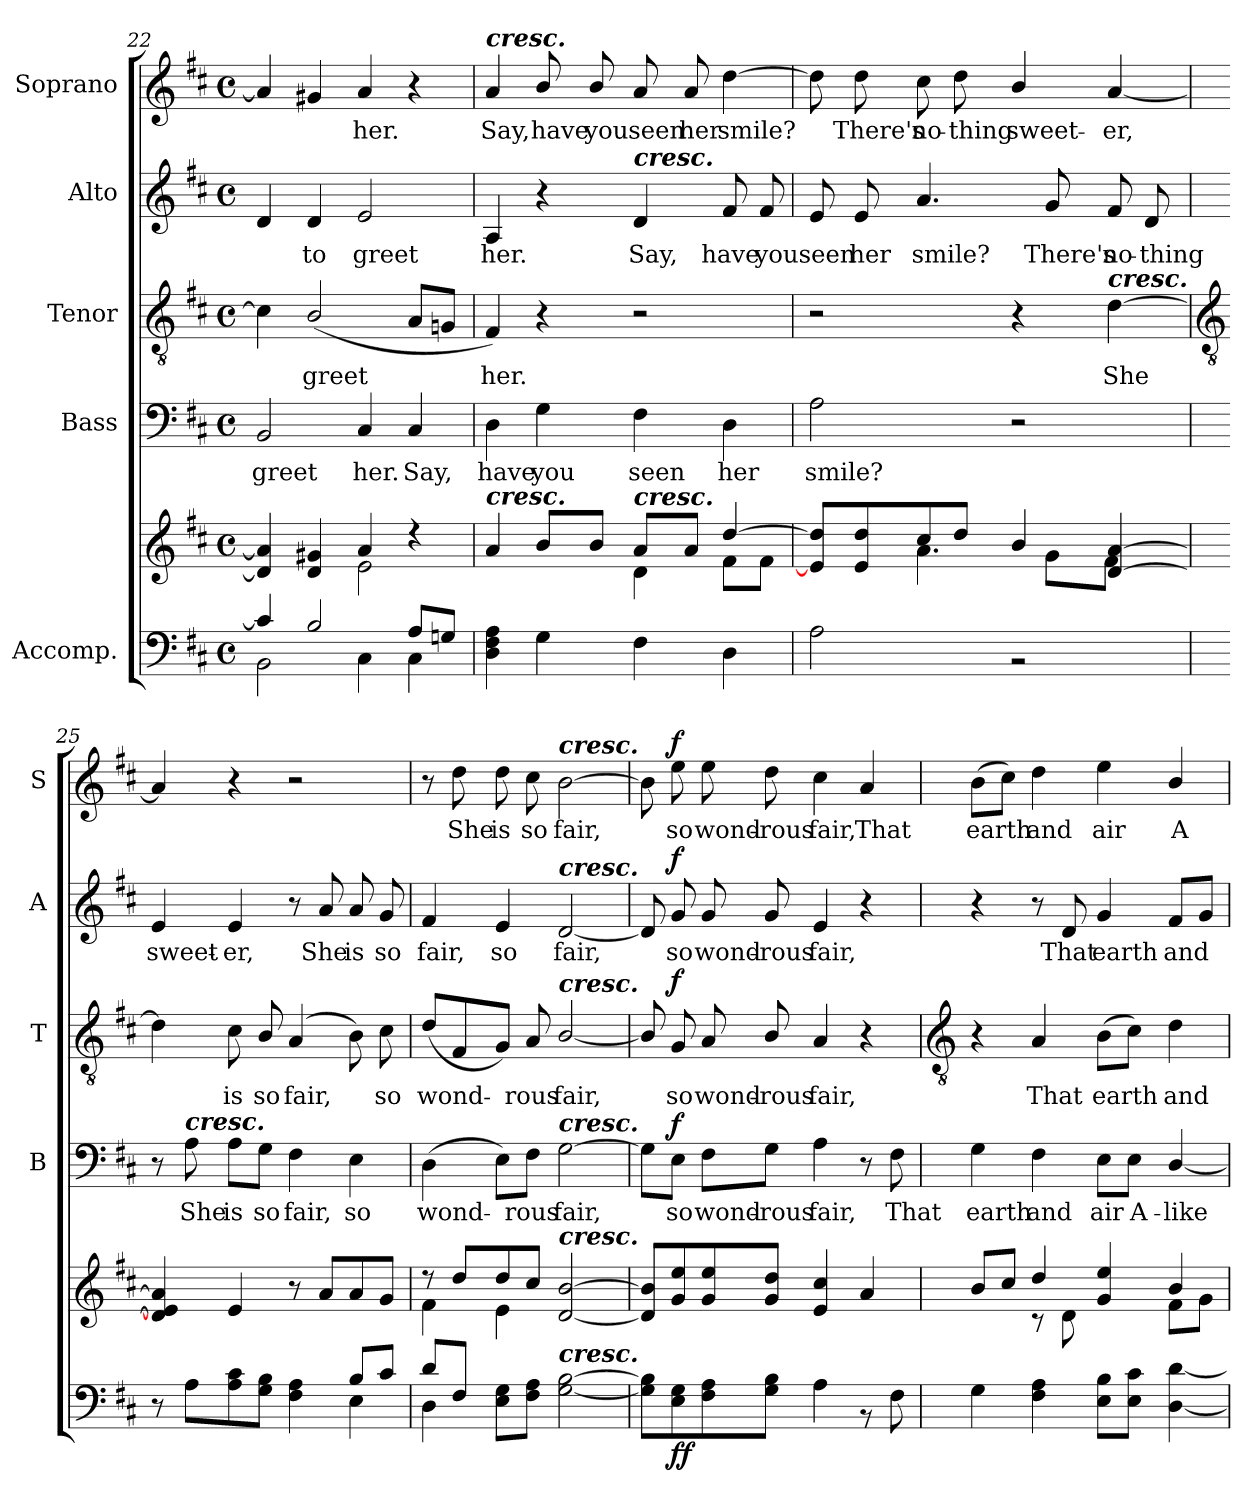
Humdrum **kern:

**kern	**kern	**dynam	**kern	**text	**dynam	**kern	**text	**dynam	**kern	**text	**dynam	**kern	**text	**dynam
*part5	*part5	*part5	*part4	*part4	*part4	*part3	*part3	*part3	*part2	*part2	*part2	*part1	*part1	*part1
*staff6	*staff5	*staff5/6	*staff4	*staff4	*staff4	*staff3	*staff3	*staff3	*staff2	*staff2	*staff2	*staff1	*staff1	*staff1
*I"Accomp.	*	*	*I"Bass	*	*	*I"Tenor	*	*	*I"Alto	*	*	*I"Soprano	*	*
*	*	*	*I'B	*	*	*I'T	*	*	*I'A	*	*	*I'S	*	*
!!LO:LB:g=z
*clefF4	*clefG2	*	*clefF4	*	*	*clefGv2	*	*	*clefG2	*	*	*clefG2	*	*
*k[f#c#]	*k[f#c#]	*	*k[f#c#]	*	*	*k[f#c#]	*	*	*k[f#c#]	*	*	*k[f#c#]	*	*
*D:	*D:	*	*D:	*	*	*D:	*	*	*D:	*	*	*D:	*	*
*M4/4	*M4/4	*	*M4/4	*	*	*M4/4	*	*	*M4/4	*	*	*M4/4	*	*
*met(c)	*met(c)	*	*met(c)	*	*	*met(c)	*	*	*met(c)	*	*	*met(c)	*	*
=22	=22	=22	=22	=22	=22	=22	=22	=22	=22	=22	=22	=22	=22	=22
*^	*^	*	*	*	*	*	*	*	*	*	*	*	*	*
!	!	!	!	!	!	!LO:LY:b	!	!	!	!	!	!	!	!	!	!
4c#/]	2BB\	4d/] 4a/]	2ryy	.	2BB	greet	.	4c#]	.	.	4d	.	.	4a]	.	.
!	!	!	!	!	!	!	!	!	!LO:LY:b	!	!	!LO:LY:b	!	!	!	!
2B/	.	4d/ 4g#X/	.	.	.	.	.	(<2B/	greet	.	4d	to	.	4g#X	.	.
!	!	!	!	!	!	!LO:LY:b	!	!	!	!	!	!LO:LY:b	!	!	!LO:LY:b	!
.	4C#\	4a/	2e\	.	4C#	her.	.	.	.	.	2e	greet	.	4a	her.	.
!	!	!	!	!	!	!LO:LY:b	!	!	!	!	!	!	!	!	!	!
8A/L	4C#\	4r	.	.	4C#	Say,	.	8AL	.	.	.	.	.	4r	.	.
8Gn/J	.	.	.	.	.	.	.	8GnJ	.	.	.	.	.	.	.	.
=23	=23	=23	=23	=23	=23	=23	=23	=23	=23	=23	=23	=23	=23	=23	=23	=23
!	!	!	!	!	!	!	!	!	!	!	!	!	!	!LO:TX:a:Bi:t=cresc.	!	!
!	!	!LO:TX:a:Bi:t=cresc.	!	!	!	!	!	!	!	!	!	!	!	!	!	!
!	!	!	!	!	!	!LO:LY:b	!	!	!LO:LY:b	!	!	!LO:LY:b	!	!	!LO:LY:b	!
1ryy	4D\ 4F#\ 4A\	4a/	2ryy	.	4D	have	.	4F#)	her.	.	4A	her.	.	4a	Say,	.
!	!	!	!	!	!	!LO:LY:b	!	!	!	!	!	!	!	!	!LO:LY:b	!
.	4G\	8b/L	.	.	4G	you	.	4r	.	.	4r	.	.	8b/	have	.
!	!	!	!	!	!	!	!	!	!	!	!	!	!	!	!LO:LY:b	!
.	.	8b/J	.	.	.	.	.	.	.	.	.	.	.	8b/	you	.
!	!	!	!	!	!	!	!	!	!	!	!LO:TX:a:Bi:t=cresc.	!	!	!	!	!
!	!	!LO:TX:a:Bi:t=cresc.	!	!	!	!	!	!	!	!	!	!	!	!	!	!
!	!	!	!	!	!	!LO:LY:b	!	!	!	!	!	!LO:LY:b	!	!	!LO:LY:b	!
.	4F#\	8a/L	4d\	.	4F#	seen	.	2r	.	.	4d	Say,	.	8a	seen	.
!	!	!	!	!	!	!	!	!	!	!	!	!	!	!	!LO:LY:b	!
.	.	8a/J	.	.	.	.	.	.	.	.	.	.	.	8a	her	.
!	!	!	!	!	!	!LO:LY:b	!	!	!	!	!	!LO:LY:b	!	!	!LO:LY:b	!
.	4D\	[4dd/	8f#\L	.	4D	her	.	.	.	.	8f#	have	.	[4dd	smile?	.
!	!	!	!	!	!	!	!	!	!	!	!	!LO:LY:b	!	!	!	!
.	.	.	8f#\J	.	.	.	.	.	.	.	8f#	you	.	.	.	.
=24	=24	=24	=24	=24	=24	=24	=24	=24	=24	=24	=24	=24	=24	=24	=24	=24
!	!	!	!	!	!	!LO:LY:b	!	!	!	!	!	!LO:LY:b	!	!	!	!
1ryy	2A\	8e/] 8dd/]L	4ryy	.	2A	smile?	.	2r	.	.	8e	seen	.	8dd]	.	.
!	!	!	!	!	!	!	!	!	!	!	!	!LO:LY:b	!	!	!LO:LY:b	!
.	.	8e/ 8dd/	.	.	.	.	.	.	.	.	8e	her	.	8dd	There's	.
!	!	!	!	!	!	!	!	!	!	!	!	!LO:LY:b	!	!	!LO:LY:b	!
.	.	8cc#/	4.a\	.	.	.	.	.	.	.	4.a	smile?	.	8cc#	no-	.
!	!	!	!	!	!	!	!	!	!	!	!	!	!	!	!LO:LY:b	!
.	.	8dd/J	.	.	.	.	.	.	.	.	.	.	.	8dd	-thing	.
!	!	!	!	!	!	!	!	!	!	!	!	!	!	!	!LO:LY:b	!
.	2r	4b/	.	.	2r	.	.	4r	.	.	.	.	.	4b/	sweet-	.
!	!	!	!	!	!	!	!	!	!	!	!	!LO:LY:b	!	!	!	!
.	.	.	8g\L	.	.	.	.	.	.	.	8g	There's	.	.	.	.
!	!	!	!	!	!	!	!	!LO:TX:a:Bi:t=cresc.	!	!	!	!	!	!	!	!
!	!	!	!	!	!	!	!	!	!LO:LY:b	!	!	!LO:LY:b	!	!	!LO:LY:b	!
.	.	[4d/ [4a/	8f#\J	.	.	.	.	[4d	She	.	8f#	no-	.	[4a	-er,	.
!	!	!	!	!	!	!	!	!	!	!	!	!LO:LY:b	!	!	!	!
.	.	.	8ryy	.	.	.	.	.	.	.	8d	-thing	.	.	.	.
!!LO:LB:g=z
=25	=25	=25	=25	=25	=25	=25	=25	=25	=25	=25	=25	=25	=25	=25	=25	=25
*	*	*	*	*	*	*	*	*clefGv2	*	*	*	*	*	*	*	*
!	!	!	!	!	!	!	!	!	!	!	!	!LO:LY:b	!	!	!	!
2.ryy	8r	4d/] 4e/] 4a/]	2ryy	.	8r	.	.	4d]	.	.	4e	sweet-	.	4a]	.	.
!	!	!	!	!	!LO:TX:a:Bi:t=cresc.	!	!	!	!	!	!	!	!	!	!	!
!	!	!	!	!	!	!LO:LY:b	!	!	!	!	!	!	!	!	!	!
.	8A\L	.	.	.	8A	She	.	.	.	.	.	.	.	.	.	.
!	!	!	!	!	!	!LO:LY:b	!	!	!LO:LY:b	!	!	!LO:LY:b	!	!	!	!
.	8A\ 8c#\	4e/	.	.	8A\L	is	.	8c#	is	.	4e	-er,	.	4r	.	.
!	!	!	!	!	!	!LO:LY:b	!	!	!LO:LY:b	!	!	!	!	!	!	!
.	8G\ 8B\J	.	.	.	8G\J	so	.	8B/	so	.	.	.	.	.	.	.
!	!	!	!	!	!	!LO:LY:b	!	!	!LO:LY:b	!	!	!	!	!	!	!
.	4F#\ 4A\	2ryy	8r	.	4F#	fair,	.	(<4A	fair,	.	8r	.	.	2r	.	.
!	!	!	!	!	!	!	!	!	!	!	!	!LO:LY:b	!	!	!	!
.	.	.	8a/L	.	.	.	.	.	.	.	8a	She	.	.	.	.
!	!	!	!	!	!	!LO:LY:b	!	!	!	!	!	!LO:LY:b	!	!	!	!
8B/L	4E\	.	8a/	.	4E	so	.	8B)	.	.	8a	is	.	.	.	.
!	!	!	!	!	!	!	!	!	!LO:LY:b	!	!	!LO:LY:b	!	!	!	!
8c#/J	.	.	8g/J	.	.	.	.	8c#	so	.	8g	so	.	.	.	.
=26	=26	=26	=26	=26	=26	=26	=26	=26	=26	=26	=26	=26	=26	=26	=26	=26
!	!	!	!	!	!	!LO:LY:b	!	!	!LO:LY:b	!	!	!LO:LY:b	!	!	!	!
8d/L	4D\	8r	4f#\	.	(>4D	wond-	.	(<8dL	wond-	.	4f#	fair,	.	8r	.	.
!	!	!	!	!	!	!	!	!	!	!	!	!	!	!	!LO:LY:b	!
8F#/J	.	8dd/L	.	.	.	.	.	8F#	.	.	.	.	.	8dd	She	.
!	!	!	!	!	!	!	!	!	!	!	!	!LO:LY:b	!	!	!LO:LY:b	!
2.ryy	8E\ 8G\L	8dd/	4e\	.	8E\L)	.	.	8GJ)	.	.	4e	so	.	8dd	is	.
!	!	!	!	!	!	!LO:LY:b	!	!	!LO:LY:b	!	!	!	!	!	!LO:LY:b	!
.	8F#\ 8A\J	8cc#/J	.	.	8F#\J	rous	.	8A	rous	.	.	.	.	8cc#	so	.
!	!	!	!	!	!	!	!	!	!	!	!	!	!	!LO:TX:a:Bi:t=cresc.	!	!
!	!	!	!	!	!	!	!	!	!	!	!LO:TX:a:Bi:t=cresc.	!	!	!	!	!
!	!	!	!	!	!	!	!	!LO:TX:a:Bi:t=cresc.	!	!	!	!	!	!	!	!
!	!	!	!	!	!LO:TX:a:Bi:t=cresc.	!	!	!	!	!	!	!	!	!	!	!
!	!	!LO:TX:a:Bi:t=cresc.	!	!	!	!	!	!	!	!	!	!	!	!	!	!
!	!LO:TX:a:Bi:t=cresc.	!	!	!	!	!	!	!	!	!	!	!	!	!	!	!
!	!	!	!	!	!	!LO:LY:b	!	!	!LO:LY:b	!	!	!LO:LY:b	!	!	!LO:LY:b	!
.	[2G\ [2B\	[2d/ [2b/	2ryy	.	[2G	fair,	.	[2B/	fair,	.	[2d	fair,	.	[2b	fair,	.
=27	=27	=27	=27	=27	=27	=27	=27	=27	=27	=27	=27	=27	=27	=27	=27	=27
1ryy	8G\] 8B\]L	8d/] 8b/]L	1ryy	.	8G\L]	.	.	8B/]	.	.	8d]	.	.	8b]	.	.
!	!	!	!	!LO:DY:b=2	!	!LO:LY:b	!	!	!LO:LY:b	!	!	!LO:LY:b	!	!	!LO:LY:b	!
!	!	!	!	!LO:DY:n=1:b	!	!	!LO:DY:b	!	!	!LO:DY:b	!	!	!LO:DY:b	!	!	!LO:DY:b
.	8E\ 8G\	8g/ 8ee/	.	f f	8E\J	so	f	8G	so	f	8g	so	f	8ee	so	f
!	!	!	!	!	!	!LO:LY:b	!	!	!LO:LY:b	!	!	!LO:LY:b	!	!	!LO:LY:b	!
.	8F#\ 8A\	8g/ 8ee/	.	.	8F#\L	wond-	.	8A	wond-	.	8g	wond-	.	8ee	wond-	.
!	!	!	!	!	!	!LO:LY:b	!	!	!LO:LY:b	!	!	!LO:LY:b	!	!	!LO:LY:b	!
.	8G\ 8B\J	8g/ 8dd/J	.	.	8G\J	-rous	.	8B/	-rous	.	8g	-rous	.	8dd	-rous	.
!	!	!	!	!	!	!LO:LY:b	!	!	!LO:LY:b	!	!	!LO:LY:b	!	!	!LO:LY:b	!
.	4A\	4e/ 4cc#/	.	.	4A	fair,	.	4A	fair,	.	4e	fair,	.	4cc#	fair,	.
!	!	!	!	!	!	!	!	!	!	!	!	!	!	!	!LO:LY:b	!
.	8r	4a/	.	.	8r	.	.	4r	.	.	4r	.	.	4a	That	.
!	!	!	!	!	!	!LO:LY:b	!	!	!	!	!	!	!	!	!	!
.	8F#\	.	.	.	8F#	That	.	.	.	.	.	.	.	.	.	.
!!LO:LB:g=z
=28	=28	=28	=28	=28	=28	=28	=28	=28	=28	=28	=28	=28	=28	=28	=28	=28
*	*	*	*	*	*	*	*	*clefGv2	*	*	*	*	*	*	*	*
!	!	!	!	!	!	!LO:LY:b	!	!	!	!	!	!	!	!	!LO:LY:b	!
1ryy	4G\	8b/L	4ryy	.	4G	earth	.	4r	.	.	4r	.	.	(>8bL	earth	.
.	.	8cc#/J	.	.	.	.	.	.	.	.	.	.	.	8cc#J)	.	.
!	!	!	!	!	!	!LO:LY:b	!	!	!LO:LY:b	!	!	!	!	!	!LO:LY:b	!
.	4F#\ 4A\	4dd/	8r	.	4F#	and	.	4A	That	.	8r	.	.	4dd	and	.
!	!	!	!	!	!	!	!	!	!	!	!	!LO:LY:b	!	!	!	!
.	.	.	8d\	.	.	.	.	.	.	.	8d	That	.	.	.	.
!	!	!	!	!	!	!LO:LY:b	!	!	!LO:LY:b	!	!	!LO:LY:b	!	!	!LO:LY:b	!
.	8E\ 8B\L	4g/ 4ee/	4ryy	.	8E\L	air	.	(>8BL	earth	.	4g	earth	.	4ee	air	.
!	!	!	!	!	!	!LO:LY:b	!	!	!	!	!	!	!	!	!	!
.	8E\ 8c#\J	.	.	.	8E\J	A-	.	8c#J)	.	.	.	.	.	.	.	.
!	!	!	!	!	!	!LO:LY:b	!	!	!LO:LY:b	!	!	!LO:LY:b	!	!	!LO:LY:b	!
.	[4D\ [4d\	4b/	8f#\L	.	[4D/	-like	.	4d	and	.	8f#L	and	.	4b/	A-	.
.	.	.	8g\J	.	.	.	.	.	.	.	8gJ	.	.	.	.	.
*v	*v	*	*	*	*	*	*	*	*	*	*	*	*	*	*	*
*	*v	*v	*	*	*	*	*	*	*	*	*	*	*	*	*
=	=	=	=	=	=	=	=	=	=	=	=	=	=	=
*-	*-	*-	*-	*-	*-	*-	*-	*-	*-	*-	*-	*-	*-	*-
